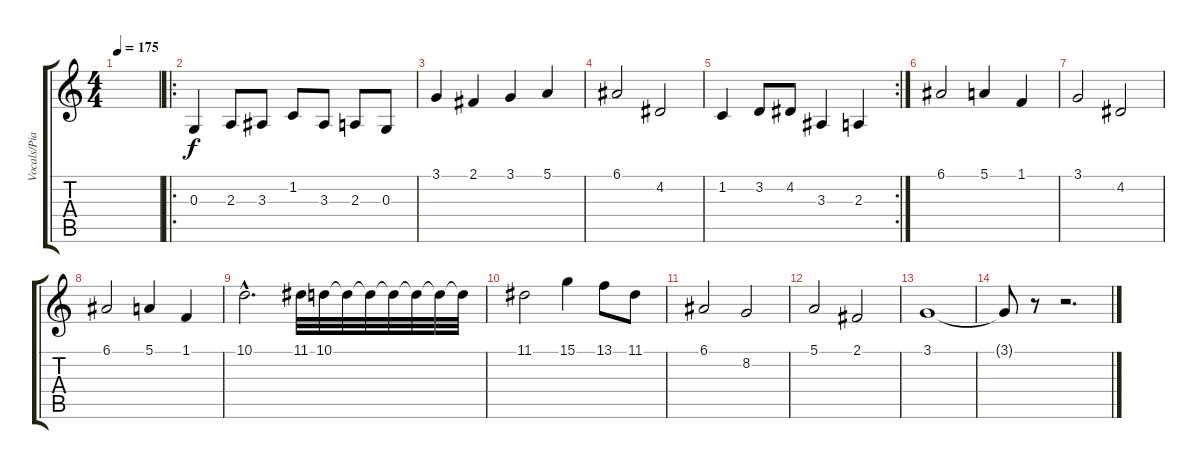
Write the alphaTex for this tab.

\track ("Vocals/Piano" "Vocals/Pia") {instrument stringensemble1}
\staff {score tabs}
\tuning (E4 B3 G3 D3 A2 E2) {hide}
\ts (4 4)
\tempo 175
\clef g2
\ks c
|
\ro
0.3.4 2.3.8 3.3.8 1.2.8 3.3.8 2.3.8 0.3.8 |
3.1.4 2.1.4 3.1.4 5.1.4 |
6.1.2 4.2.2 |
\rc 2
1.2.4 3.2.8 4.2.8 3.3.4 2.3.4 |
6.1.2 5.1.4 1.1.4 |
3.1.2 4.2.2 |
6.1.2 5.1.4 1.1.4 |
10.1{hac}.2{d} 11.1.32 10.1.32 10.1{t}.32 10.1{t}.32 10.1{t}.32 10.1{t}.32 10.1{t}.32 10.1{t}.32 |
11.1.2 15.1.4 13.1.8 11.1.8 |
6.1.2 8.2.2 |
5.1.2 2.1.2 |
3.1.1 |
3.1{t}.8 r.8 r.2{d}
